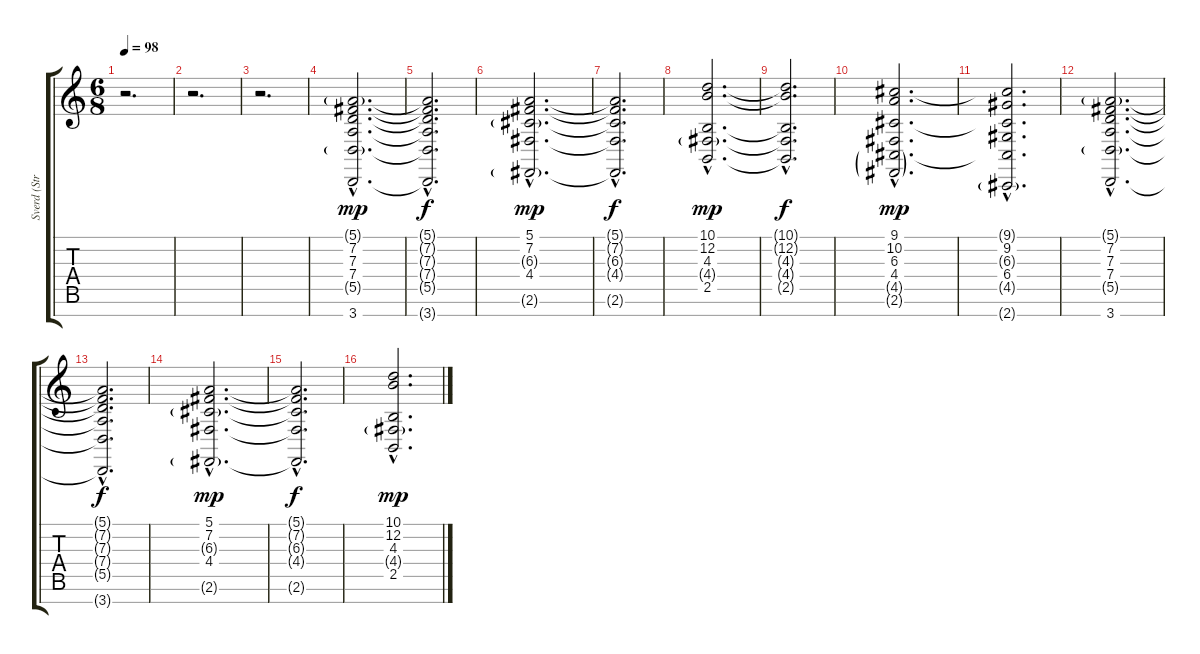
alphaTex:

\track ("Sverd (Strings)" "Sverd (Str") {instrument synthstrings1}
\staff {score tabs}
\tuning (E4 B3 G3 D3 A2 E2 B1) {hide}
\ts (6 8)
\tempo 98
\clef g2
\ks c
r.2{d dy mp} |
r.2{d} |
r.2{d} |
(5.1{g hac} 7.2{hac} 7.3{hac} 7.4{hac} 5.5{g hac} 3.7{hac}).2{d volume 16 instrument stringensemble1} |
(5.1{hac t} 7.2{hac t} 7.3{hac t} 7.4{hac t} 5.5{hac t} 3.7{hac t}).2{d dy f} |
(5.1{hac} 7.2{hac} 6.3{g hac} 4.4{hac} 2.6{g hac}).2{d dy mp volume 16 instrument stringensemble1} |
(5.1{hac t} 7.2{hac t} 6.3{hac t} 4.4{hac t} 2.6{hac t}).2{d dy f} |
(10.1{hac} 12.2{hac} 4.3{hac} 4.4{g hac} 2.5{hac}).2{d dy mp volume 16 instrument stringensemble1} |
(10.1{hac t} 12.2{hac t} 4.3{hac t} 4.4{hac t} 2.5{hac t}).2{d dy f} |
(9.1{hac} 10.2{hac} 6.3{hac} 4.4{hac} 4.5{g hac} 2.6{g hac}).2{d dy mp volume 16 instrument stringensemble1} |
(9.1{hac t} 9.2{hac} 6.3{hac t} 6.4{hac} 4.5{hac t} 2.7{g hac}).2{d volume 16 instrument stringensemble1} |
(5.1{g hac} 7.2{hac} 7.3{hac} 7.4{hac} 5.5{g hac} 3.7{hac}).2{d volume 16 instrument stringensemble1} |
(5.1{hac t} 7.2{hac t} 7.3{hac t} 7.4{hac t} 5.5{hac t} 3.7{hac t}).2{d dy f} |
(5.1{hac} 7.2{hac} 6.3{g hac} 4.4{hac} 2.6{g hac}).2{d dy mp volume 16 instrument stringensemble1} |
(5.1{hac t} 7.2{hac t} 6.3{hac t} 4.4{hac t} 2.6{hac t}).2{d dy f} |
(10.1{hac} 12.2{hac} 4.3{hac} 4.4{g hac} 2.5{hac}).2{d dy mp volume 16 instrument stringensemble1}
